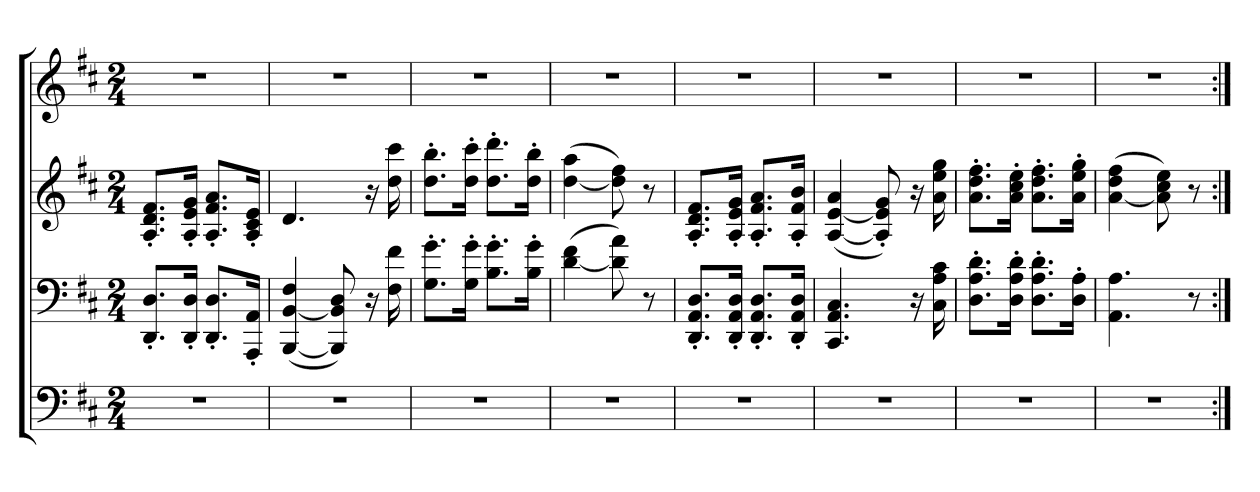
**kern	**kern	**kern	**kern
*part4	*part3	*part2	*part1
*staff4	*staff3	*staff2	*staff1
*clefF4	*clefF4	*clefG2	*clefG2
*k[f#c#]	*k[f#c#]	*k[f#c#]	*k[f#c#]
*D:	*D:	*D:	*D:
*M2/4	*M2/4	*M2/4	*M2/4
=	=	=	=
2r	8.DD' 8.D'L	8.A' 8.d' 8.f#'L	2r
.	16DD' 16D'Jk	16A' 16e' 16g'Jk	.
.	8.DD' 8.D'L	8.A' 8.f#' 8.a'L	.
.	16AAA' 16AA'Jk	16A' 16c#' 16e'Jk	.
=	=	=	=
2r	([4BBB [4BB 4F#	4.d	2r
.	8BBB] 8BB] 8D)	.	.
.	16r	16r	.
.	16F# 16f#	16dd 16ccc#	.
=	=	=	=
2r	8.G' 8.g'L	8.dd' 8.bb'L	2r
.	16G' 16g'Jk	16dd' 16ccc#'Jk	.
.	8.B' 8.g'L	8.dd' 8.ddd'L	.
.	16B' 16g'Jk	16dd' 16bb'Jk	.
=	=	=	=
2r	([4d 4f#	([4dd 4aa	2r
.	8d] 8a)	8dd] 8ff#)	.
.	8r	8r	.
=	=	=	=
2r	8.DD' 8.AA' 8.D'L	8.A' 8.d' 8.f#'L	2r
.	16DD' 16AA' 16D'Jk	16A' 16e' 16g'Jk	.
.	8.DD' 8.AA' 8.D'L	8.A' 8.f#' 8.a'L	.
.	16DD' 16AA' 16D'Jk	16A' 16f#' 16b'Jk	.
=	=	=	=
2r	4.CC# 4.AA 4.C#	([4A [4e 4a	2r
.	.	8A]' 8e]' 8g')	.
.	16r	16r	.
.	16C# 16A 16c#	16a 16ee 16gg	.
=	=	=	=
2r	8.D' 8.A' 8.d'L	8.a' 8.dd' 8.ff#'L	2r
.	16D' 16A' 16d'Jk	16a' 16cc#' 16ee'Jk	.
.	8.D' 8.A' 8.d'L	8.a' 8.dd' 8.ff#'L	.
.	16D' 16A'Jk	16a' 16ee' 16gg'Jk	.
=	=	=	=
2r	4.AA 4.A	([4a 4dd 4ff#	2r
.	.	8a] 8cc# 8ee)	.
.	8r	8r	.
=:|!	=:|!	=:|!	=:|!
*-	*-	*-	*-
